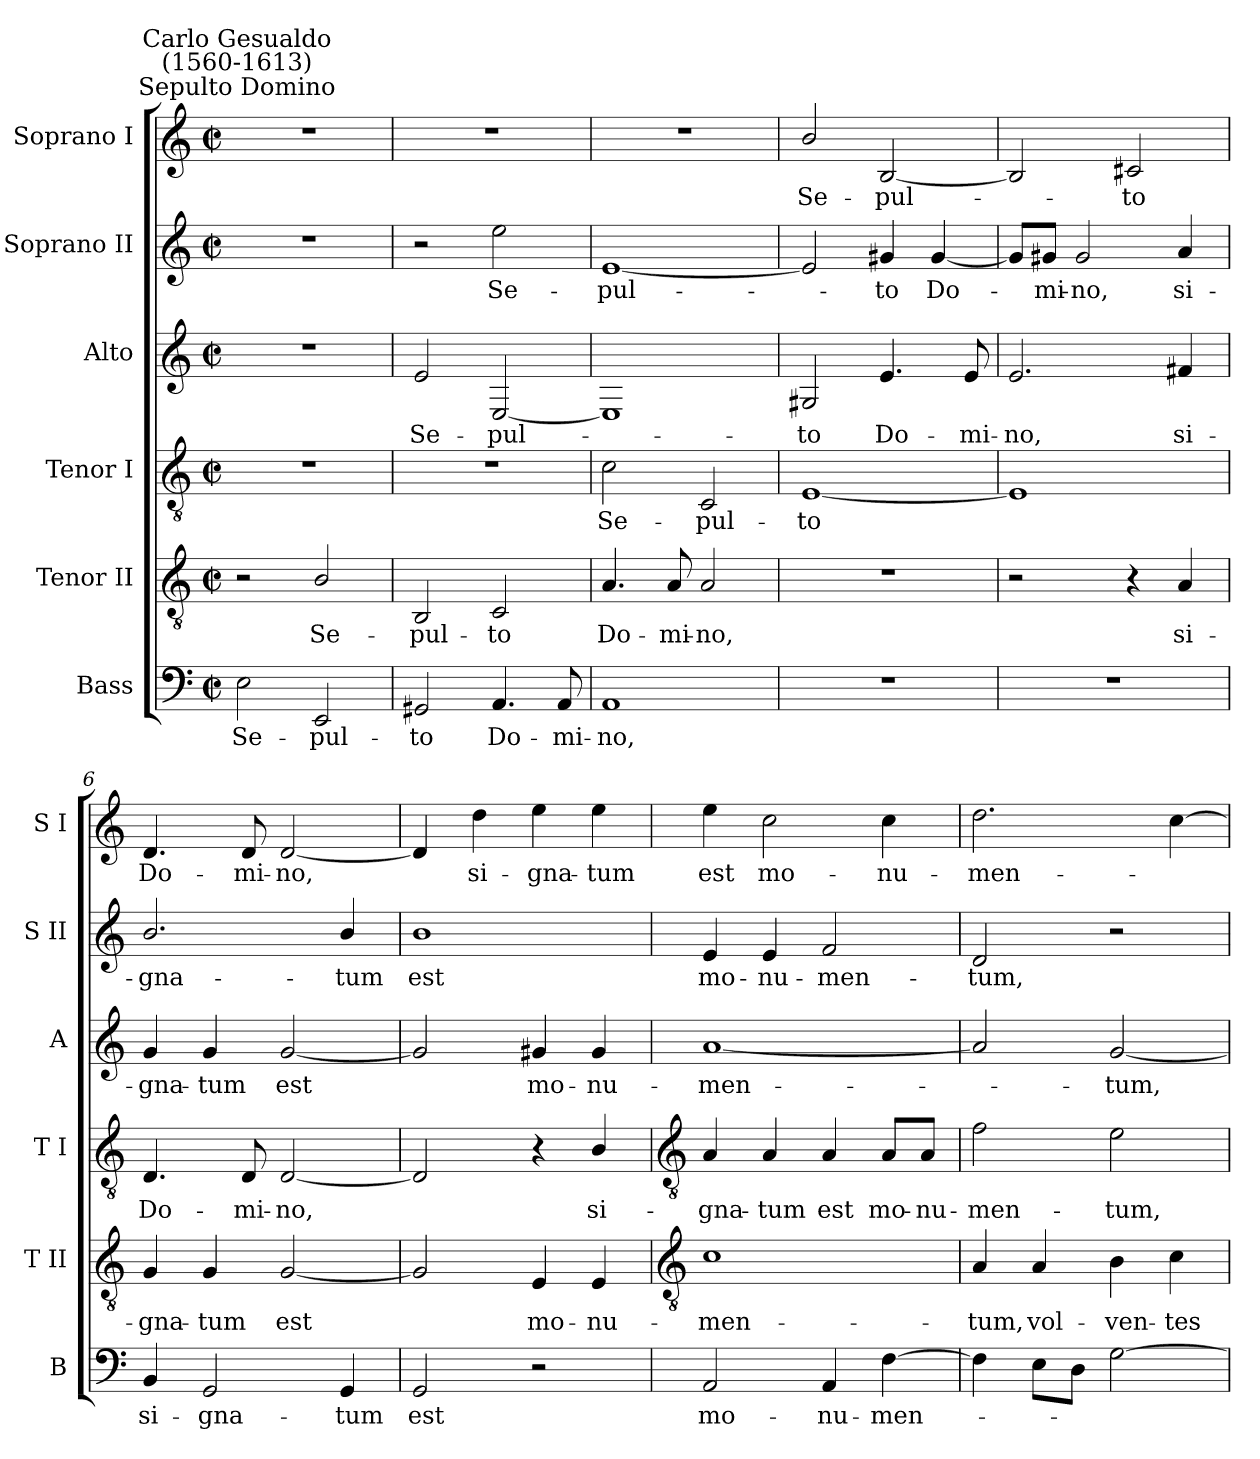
**kern	**text	**kern	**text	**kern	**text	**kern	**text	**kern	**text	**kern	**text
*part6	*part6	*part5	*part5	*part4	*part4	*part3	*part3	*part2	*part2	*part1	*part1
*staff6	*staff6	*staff5	*staff5	*staff4	*staff4	*staff3	*staff3	*staff2	*staff2	*staff1	*staff1
*I"Bass	*	*I"Tenor II	*	*I"Tenor I	*	*I"Alto	*	*I"Soprano II	*	*I"Soprano I	*
*I'B	*	*I'T II	*	*I'T I	*	*I'A	*	*I'S II	*	*I'S I	*
*clefF4	*	*clefGv2	*	*clefGv2	*	*clefG2	*	*clefG2	*	*clefG2	*
*k[]	*	*k[]	*	*k[]	*	*k[]	*	*k[]	*	*k[]	*
*C:	*	*C:	*	*C:	*	*C:	*	*C:	*	*C:	*
*M2/2	*	*M2/2	*	*M2/2	*	*M2/2	*	*M2/2	*	*M2/2	*
*met(c|)	*	*met(c|)	*	*met(c|)	*	*met(c|)	*	*met(c|)	*	*met(c|)	*
=1	=1	=1	=1	=1	=1	=1	=1	=1	=1	=1	=1
!	!	!	!	!	!	!	!	!	!	!LO:TX:a:cj:t=Sepulto Domino	!
!	!	!	!	!	!	!	!	!	!	!LO:TX:a:cj:t=Carlo Gesualdo\n(1560-1613)	!
!	!LO:LY:b	!	!	!	!	!	!	!	!	!	!
2E	Se-	2r	.	1r	.	1r	.	1r	.	1r	.
!	!LO:LY:b	!	!LO:LY:b	!	!	!	!	!	!	!	!
2EE	-pul-	2B/	Se-	.	.	.	.	.	.	.	.
=2	=2	=2	=2	=2	=2	=2	=2	=2	=2	=2	=2
!	!LO:LY:b	!	!LO:LY:b	!	!	!	!LO:LY:b	!	!	!	!
2GG#X	-to	2BB	-pul-	1r	.	2e	Se-	2r	.	1r	.
!	!LO:LY:b	!	!LO:LY:b	!	!	!	!LO:LY:b	!	!LO:LY:b	!	!
4.AA	Do-	2C	-to	.	.	[2E	-pul-	2ee	Se-	.	.
!	!LO:LY:b	!	!	!	!	!	!	!	!	!	!
8AA	-mi-	.	.	.	.	.	.	.	.	.	.
=3	=3	=3	=3	=3	=3	=3	=3	=3	=3	=3	=3
!	!LO:LY:b	!	!LO:LY:b	!	!LO:LY:b	!	!	!	!LO:LY:b	!	!
1AA	-no,	4.A	Do-	2c	Se-	1E]	.	[1e	-pul-	1r	.
!	!	!	!LO:LY:b	!	!	!	!	!	!	!	!
.	.	8A	-mi-	.	.	.	.	.	.	.	.
!	!	!	!LO:LY:b	!	!LO:LY:b	!	!	!	!	!	!
.	.	2A	-no,	2C	-pul-	.	.	.	.	.	.
=4	=4	=4	=4	=4	=4	=4	=4	=4	=4	=4	=4
!	!	!	!	!	!LO:LY:b	!	!LO:LY:b	!	!	!	!LO:LY:b
1r	.	1r	.	[1E	-to	2G#X	to	2e]	.	2b/	Se-
!	!	!	!	!	!	!	!LO:LY:b	!	!LO:LY:b	!	!LO:LY:b
.	.	.	.	.	.	4.e	Do-	4g#X	to	[2B	-pul-
!	!	!	!	!	!	!	!	!	!LO:LY:b	!	!
.	.	.	.	.	.	.	.	[4g#	Do-	.	.
!	!	!	!	!	!	!	!LO:LY:b	!	!	!	!
.	.	.	.	.	.	8e	-mi-	.	.	.	.
=5	=5	=5	=5	=5	=5	=5	=5	=5	=5	=5	=5
!	!	!	!	!	!	!	!LO:LY:b	!	!	!	!
1r	.	2r	.	1E]	.	2.e	-no,	8g#/L]	.	2B]	.
!	!	!	!	!	!	!	!	!	!LO:LY:b	!	!
.	.	.	.	.	.	.	.	8g#/J	mi-	.	.
!	!	!	!	!	!	!	!	!	!LO:LY:b	!	!
.	.	.	.	.	.	.	.	2g#	-no,	.	.
!	!	!	!	!	!	!	!	!	!	!	!LO:LY:b
.	.	4r	.	.	.	.	.	.	.	2c#X	to
!	!	!	!LO:LY:b	!	!	!	!LO:LY:b	!	!LO:LY:b	!	!
.	.	4A	si-	.	.	4f#X	si-	4a	si-	.	.
=6	=6	=6	=6	=6	=6	=6	=6	=6	=6	=6	=6
!	!LO:LY:b	!	!LO:LY:b	!	!LO:LY:b	!	!LO:LY:b	!	!LO:LY:b	!	!LO:LY:b
4BB	si-	4G	-gna-	4.D	Do-	4g	-gna-	2.b/	-gna-	4.d	Do-
!	!LO:LY:b	!	!LO:LY:b	!	!	!	!LO:LY:b	!	!	!	!
2GG	-gna-	4G	-tum	.	.	4g	-tum	.	.	.	.
!	!	!	!	!	!LO:LY:b	!	!	!	!	!	!LO:LY:b
.	.	.	.	8D	-mi-	.	.	.	.	8d	-mi-
!	!	!	!LO:LY:b	!	!LO:LY:b	!	!LO:LY:b	!	!	!	!LO:LY:b
.	.	[2G	est	[2D	-no,	[2g	est	.	.	[2d	-no,
!	!LO:LY:b	!	!	!	!	!	!	!	!LO:LY:b	!	!
4GG	-tum	.	.	.	.	.	.	4b/	-tum	.	.
=7	=7	=7	=7	=7	=7	=7	=7	=7	=7	=7	=7
!	!LO:LY:b	!	!	!	!	!	!	!	!LO:LY:b	!	!
2GG	est	2G]	.	2D]	.	2g]	.	1b	est	4d]	.
!	!	!	!	!	!	!	!	!	!	!	!LO:LY:b
.	.	.	.	.	.	.	.	.	.	4dd	si-
!	!	!	!LO:LY:b	!	!	!	!LO:LY:b	!	!	!	!LO:LY:b
2r	.	4E	mo-	4r	.	4g#X	mo-	.	.	4ee	-gna-
!	!	!	!LO:LY:b	!	!LO:LY:b	!	!LO:LY:b	!	!	!	!LO:LY:b
.	.	4E	-nu-	4B/	si-	4g#	-nu-	.	.	4ee	-tum
!!LO:LB:g=z
=8	=8	=8	=8	=8	=8	=8	=8	=8	=8	=8	=8
*	*	*clefGv2	*	*clefGv2	*	*	*	*	*	*	*
!	!LO:LY:b	!	!LO:LY:b	!	!LO:LY:b	!	!LO:LY:b	!	!LO:LY:b	!	!LO:LY:b
2AA	mo-	1c	-men-	4A	-gna-	[1a	-men-	4e	mo-	4ee	est
!	!	!	!	!	!LO:LY:b	!	!	!	!LO:LY:b	!	!LO:LY:b
.	.	.	.	4A	-tum	.	.	4e	-nu-	2cc	mo-
!	!LO:LY:b	!	!	!	!LO:LY:b	!	!	!	!LO:LY:b	!	!
4AA	-nu-	.	.	4A	est	.	.	2f	-men-	.	.
!	!LO:LY:b	!	!	!	!LO:LY:b	!	!	!	!	!	!LO:LY:b
[4F	-men-	.	.	8A/L	mo-	.	.	.	.	4cc	-nu-
!	!	!	!	!	!LO:LY:b	!	!	!	!	!	!
.	.	.	.	8A/J	-nu-	.	.	.	.	.	.
=9	=9	=9	=9	=9	=9	=9	=9	=9	=9	=9	=9
!	!	!	!LO:LY:b	!	!LO:LY:b	!	!	!	!LO:LY:b	!	!LO:LY:b
4F]	.	4A	-tum,	2f	-men-	2a]	.	2d	-tum,	2.dd	-men-
!	!	!	!LO:LY:b	!	!	!	!	!	!	!	!
8EL	.	4A	vol-	.	.	.	.	.	.	.	.
8DJ	.	.	.	.	.	.	.	.	.	.	.
!	!	!	!LO:LY:b	!	!LO:LY:b	!	!LO:LY:b	!	!	!	!
[2G	.	4B	-ven-	2e	-tum,	[2g	tum,	2r	.	.	.
!	!	!	!LO:LY:b	!	!	!	!	!	!	!	!
.	.	4c	-tes	.	.	.	.	.	.	[4cc	.
=	=	=	=	=	=	=	=	=	=	=	=
*-	*-	*-	*-	*-	*-	*-	*-	*-	*-	*-	*-
